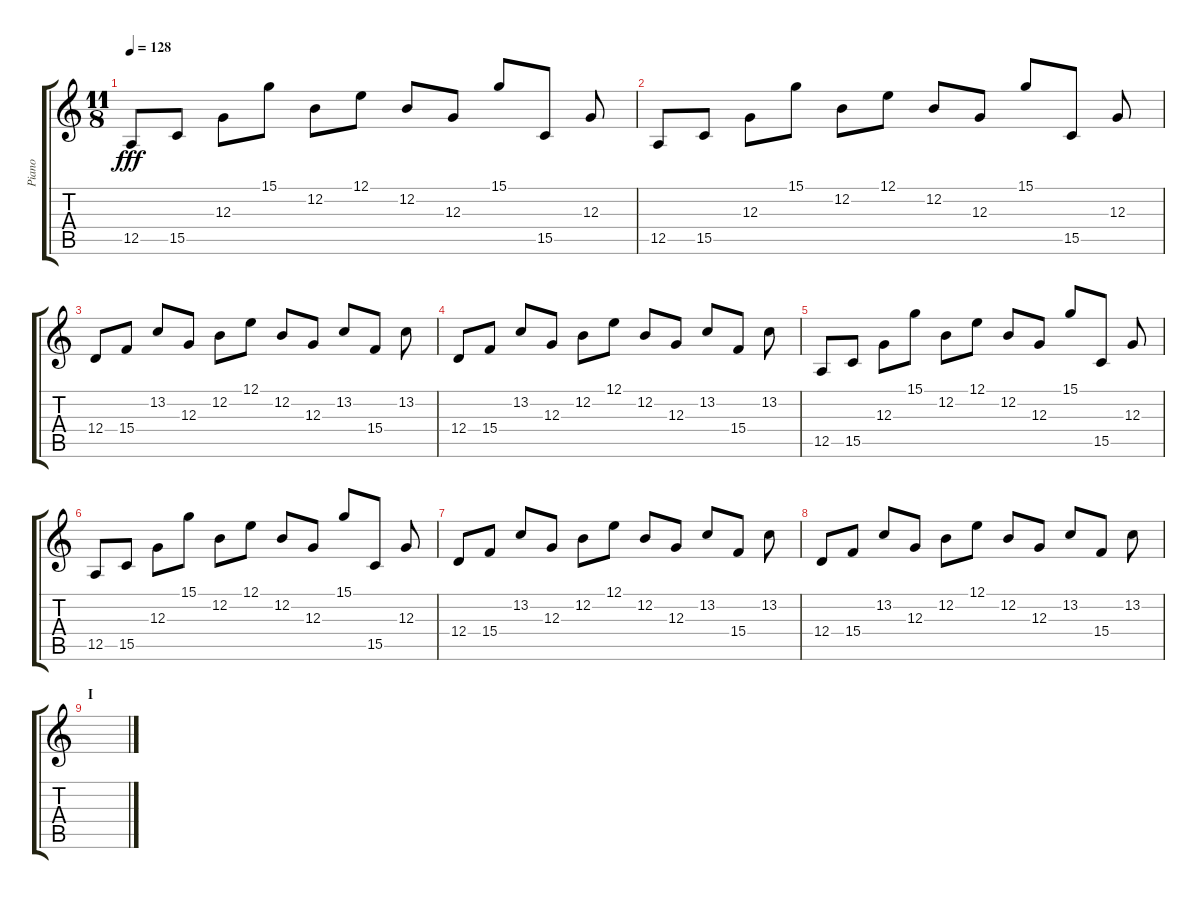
\track ("Piano" "Piano") {instrument acousticgrandpiano}
\staff {score tabs}
\tuning (E4 B3 G3 D3 A2 E2) {hide}
\ts (11 8)
\tempo 128
\clef g2
\ks c
12.5.8{dy fff} 15.5.8 12.3.8 15.1.8 12.2.8 12.1.8 12.2.8 12.3.8 15.1.8 15.5.8 12.3.8 |
12.5.8 15.5.8 12.3.8 15.1.8 12.2.8 12.1.8 12.2.8 12.3.8 15.1.8 15.5.8 12.3.8 |
12.4.8 15.4.8 13.2.8 12.3.8 12.2.8 12.1.8 12.2.8 12.3.8 13.2.8 15.4.8 13.2.8 |
12.4.8 15.4.8 13.2.8 12.3.8 12.2.8 12.1.8 12.2.8 12.3.8 13.2.8 15.4.8 13.2.8 |
12.5.8 15.5.8 12.3.8 15.1.8 12.2.8 12.1.8 12.2.8 12.3.8 15.1.8 15.5.8 12.3.8 |
12.5.8 15.5.8 12.3.8 15.1.8 12.2.8 12.1.8 12.2.8 12.3.8 15.1.8 15.5.8 12.3.8 |
12.4.8 15.4.8 13.2.8 12.3.8 12.2.8 12.1.8 12.2.8 12.3.8 13.2.8 15.4.8 13.2.8 |
12.4.8 15.4.8 13.2.8 12.3.8 12.2.8 12.1.8 12.2.8 12.3.8 13.2.8 15.4.8 13.2.8 |
\section ("" "I")
